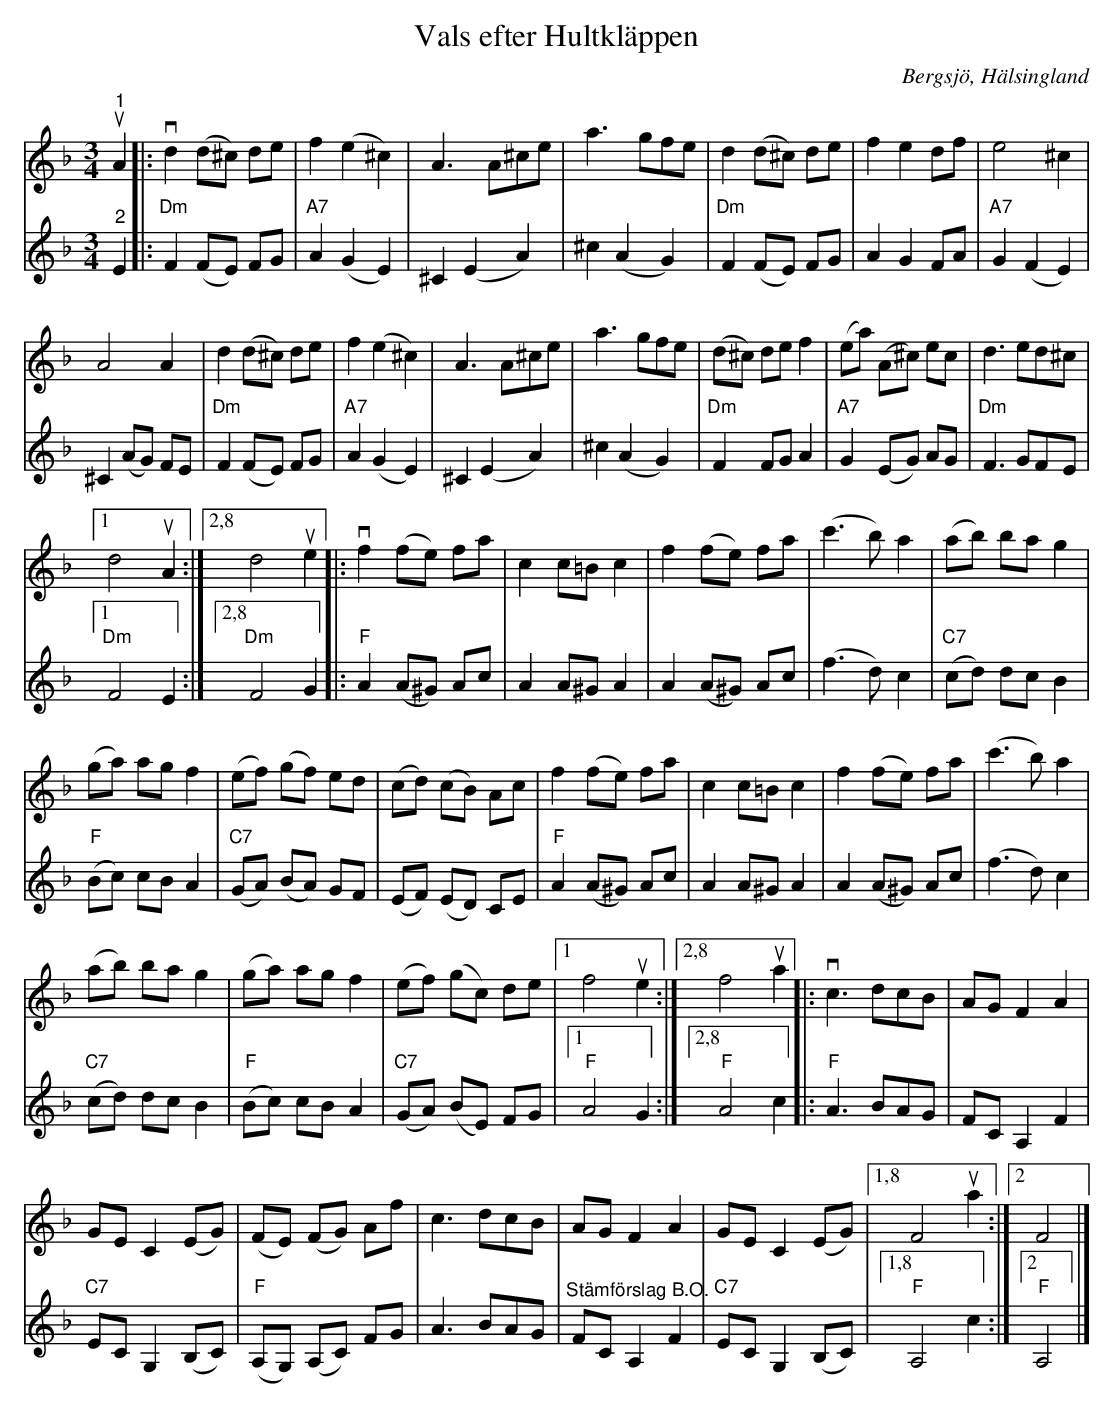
X:1
T:Vals efter Hultkläppen
O:Bergsjö, Hälsingland
L:1/8
M:3/4
K:Dm
V:1
"^1"u A2 |:v d2 (d^c) de | f2 (e2 ^c2) | A3 A^ce | a3 gfe | d2 (d^c) de | f2 e2 df | e4 ^c2 |
A4 A2 | d2 (d^c) de | f2 (e2 ^c2) | A3 A^ce | a3 gfe | (d^c) de f2 | (ea) (A^c) ec | d3 ed^c |1
d4u A2 :|2,8 d4u e2 |: v f2 (fe) fa | c2 c=B c2 | f2 (fe) fa | (c'3 b) a2 | (ab) ba g2 |
(ga) ag f2 | (ef) (gf) ed | (cd) (cB) Ac | f2 (fe) fa | c2 c=B c2 | f2 (fe) fa | (c'3 b) a2 |
(ab) ba g2 | (ga) ag f2 | (ef) (gc) de |1 f4u e2 :|2,8 f4u a2 |:v c3 dcB | AG F2 A2 |
GE C2 (EG) | (FE) (FG) Af | c3 dcB | AG F2 A2 | GE C2 (EG) |1,8 F4u a2 :|2 F4 |]
V:2
"^2" E2 |:"Dm" F2 (FE) FG |"A7" A2 (G2 E2) | ^C2 (E2 A2) | ^c2 (A2 G2) |"Dm" F2 (FE) FG |
A2 G2 FA |"A7" G2 (F2 E2) | ^C2 (AG) FE |"Dm" F2 (FE) FG |"A7" A2 (G2 E2) | ^C2 (E2 A2) |
^c2 (A2 G2) |"Dm" F2 FG A2 |"A7" G2 (EG) AG |"Dm" F3 GFE |1"Dm" F4 E2 :|2,8"Dm" F4 G2 |:
"F" A2 (A^G) Ac | A2 A^G A2 | A2 (A^G) Ac | (f3 d) c2 |"C7" (cd) dc B2 |"F" (Bc) cB A2 |
"C7" (GA) (BA) GF | (EF) (ED) CE |"F" A2 (A^G) Ac | A2 A^G A2 | A2 (A^G) Ac | (f3 d) c2 |
"C7" (cd) dc B2 |"F" (Bc) cB A2 |"C7" (GA) (BE) FG |1"F" A4 G2 :|2,8"F" A4 c2 |:"F" A3 BAG |
FC A,2 F2 |"C7" EC G,2 (B,C) |"F" (A,G,) (A,C) FG | A3 BAG | "^Stämförslag B.O." FC A,2 F2 |"C7" EC G,2 (B,C) |1,8 "F" A,4 c2 :|2"F" A,4 |]
